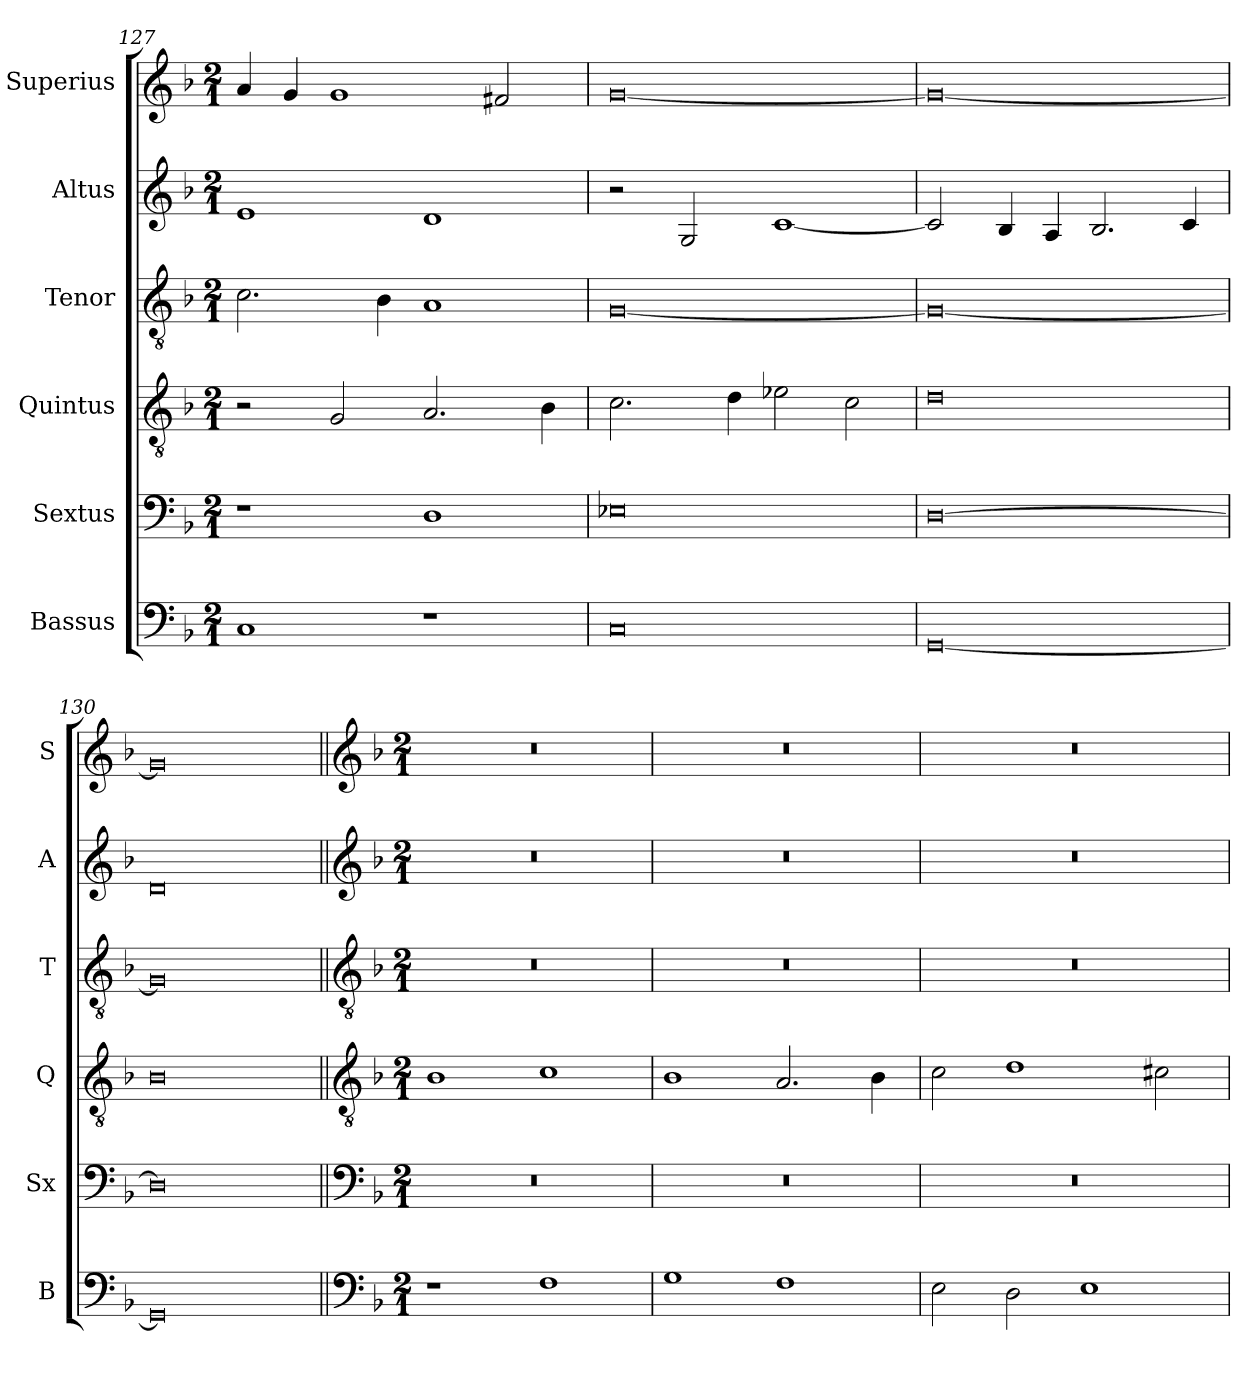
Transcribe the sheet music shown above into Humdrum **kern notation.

**kern	**kern	**kern	**kern	**kern	**kern
*part6	*part5	*part4	*part3	*part2	*part1
*staff6	*staff5	*staff4	*staff3	*staff2	*staff1
*I"Bassus	*I"Sextus	*I"Quintus	*I"Tenor	*I"Altus	*I"Superius
*I'B	*I'Sx	*I'Q	*I'T	*I'A	*I'S
*clefF4	*clefF4	*clefGv2	*clefGv2	*clefG2	*clefG2
*k[b-]	*k[b-]	*k[b-]	*k[b-]	*k[b-]	*k[b-]
*M2/1	*M2/1	*M2/1	*M2/1	*M2/1	*M2/1
=127	=127	=127	=127	=127	=127
1C	1r	2r	2.c\	1e	4a/
.	.	.	.	.	4g/
.	.	2G/	.	.	1g
.	.	.	4B-\	.	.
1r	1D	2.A/	1A	1d	.
.	.	.	.	.	2f#X/
.	.	4B-\	.	.	.
=128	=128	=128	=128	=128	=128
0C	0E-X	2.c\	[0G	2r	[0g
.	.	.	.	2G/	.
.	.	4d\	.	.	.
.	.	2e-X\	.	[1c	.
.	.	2c\	.	.	.
=129	=129	=129	=129	=129	=129
[0GG	[0D	0d	0G_	2c/]	0g_
.	.	.	.	4B-/	.
.	.	.	.	4A/	.
.	.	.	.	2.B-/	.
.	.	.	.	4c/	.
=130	=130	=130	=130	=130	=130
0GG]	0D]	0B-	0G]	0d	0g]
!!LO:LB:g=z
=131||	=131||	=131||	=131||	=131||	=131||
*clefF4	*clefF4	*clefGv2	*clefGv2	*clefG2	*clefG2
*k[b-]	*k[b-]	*k[b-]	*k[b-]	*k[b-]	*k[b-]
*M2/1	*M2/1	*M2/1	*M2/1	*M2/1	*M2/1
1r	0r	1B-	0r	0r	0r
1F	.	1c	.	.	.
=132	=132	=132	=132	=132	=132
1G	0r	1B-	0r	0r	0r
1F	.	2.A/	.	.	.
.	.	4B-\	.	.	.
=133	=133	=133	=133	=133	=133
2E\	0r	2c\	0r	0r	0r
2D\	.	1d	.	.	.
1E	.	.	.	.	.
.	.	2c#X\	.	.	.
=	=	=	=	=	=
*-	*-	*-	*-	*-	*-
